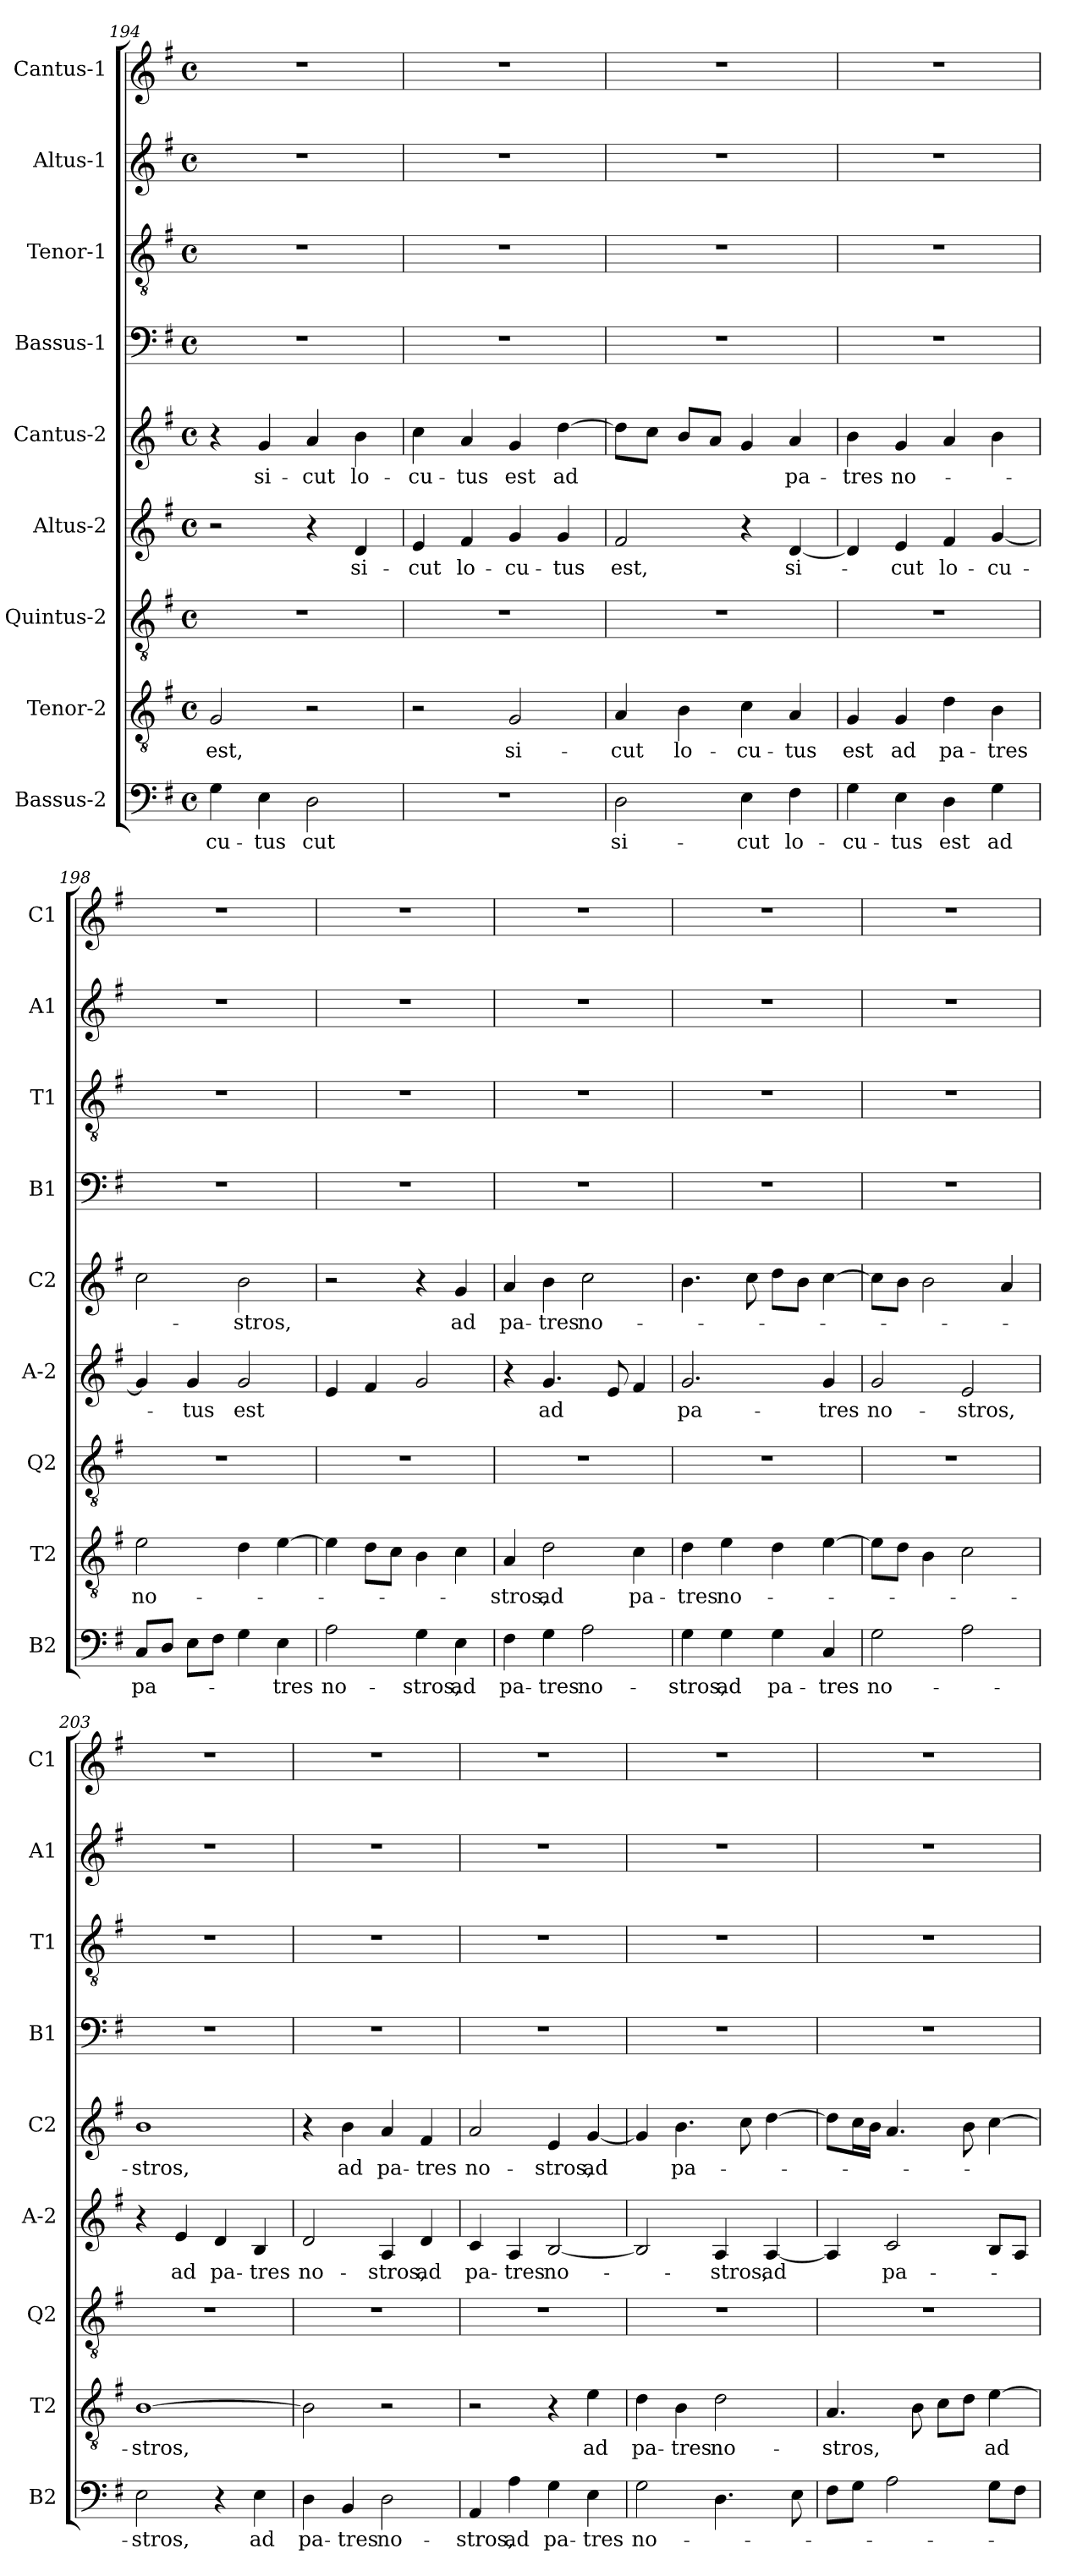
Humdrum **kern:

**kern	**text	**kern	**text	**kern	**kern	**text	**kern	**text	**kern	**kern	**kern	**kern
*part9	*part9	*part8	*part8	*part7	*part6	*part6	*part5	*part5	*part4	*part3	*part2	*part1
*staff9	*staff9	*staff8	*staff8	*staff7	*staff6	*staff6	*staff5	*staff5	*staff4	*staff3	*staff2	*staff1
*I"Bassus-2	*	*I"Tenor-2	*	*I"Quintus-2	*I"Altus-2	*	*I"Cantus-2	*	*I"Bassus-1	*I"Tenor-1	*I"Altus-1	*I"Cantus-1
*I'B2	*	*I'T2	*	*I'Q2	*I'A-2	*	*I'C2	*	*I'B1	*I'T1	*I'A1	*I'C1
*clefF4	*	*clefGv2	*	*clefGv2	*clefG2	*	*clefG2	*	*clefF4	*clefGv2	*clefG2	*clefG2
*k[f#]	*	*k[f#]	*	*k[f#]	*k[f#]	*	*k[f#]	*	*k[f#]	*k[f#]	*k[f#]	*k[f#]
*G:	*	*G:	*	*G:	*G:	*	*G:	*	*G:	*G:	*G:	*G:
*M4/4	*	*M4/4	*	*M4/4	*M4/4	*	*M4/4	*	*M4/4	*M4/4	*M4/4	*M4/4
*met(c)	*	*met(c)	*	*met(c)	*met(c)	*	*met(c)	*	*met(c)	*met(c)	*met(c)	*met(c)
=194	=194	=194	=194	=194	=194	=194	=194	=194	=194	=194	=194	=194
!	!LO:LY:b	!	!LO:LY:b	!	!	!	!	!	!	!	!	!
4G\	-cu-	2G/	est,	1r	2r	.	4r	.	1r	1r	1r	1r
!	!LO:LY:b	!	!	!	!	!	!	!LO:LY:b	!	!	!	!
4E\	-tus	.	.	.	.	.	4g/	si-	.	.	.	.
!	!LO:LY:b	!	!	!	!	!	!	!LO:LY:b	!	!	!	!
2D\	cut	2r	.	.	4r	.	4a/	-cut	.	.	.	.
!	!	!	!	!	!	!LO:LY:b	!	!LO:LY:b	!	!	!	!
.	.	.	.	.	4d/	si-	4b\	lo-	.	.	.	.
=195	=195	=195	=195	=195	=195	=195	=195	=195	=195	=195	=195	=195
!	!	!	!	!	!	!LO:LY:b	!	!LO:LY:b	!	!	!	!
1r	.	2r	.	1r	4e/	-cut	4cc\	-cu-	1r	1r	1r	1r
!	!	!	!	!	!	!LO:LY:b	!	!LO:LY:b	!	!	!	!
.	.	.	.	.	4f#/	lo-	4a/	-tus	.	.	.	.
!	!	!	!LO:LY:b	!	!	!LO:LY:b	!	!LO:LY:b	!	!	!	!
.	.	2G/	si-	.	4g/	-cu-	4g/	est	.	.	.	.
!	!	!	!	!	!	!LO:LY:b	!	!LO:LY:b	!	!	!	!
.	.	.	.	.	4g/	-tus	[4dd\	ad	.	.	.	.
=196	=196	=196	=196	=196	=196	=196	=196	=196	=196	=196	=196	=196
!	!LO:LY:b	!	!LO:LY:b	!	!	!LO:LY:b	!	!	!	!	!	!
2D\	si-	4A/	-cut	1r	2f#/	est,	8dd\L]	.	1r	1r	1r	1r
.	.	.	.	.	.	.	8cc\J	.	.	.	.	.
!	!	!	!LO:LY:b	!	!	!	!	!	!	!	!	!
.	.	4B\	lo-	.	.	.	8b/L	.	.	.	.	.
.	.	.	.	.	.	.	8a/J	.	.	.	.	.
!	!LO:LY:b	!	!LO:LY:b	!	!	!	!	!	!	!	!	!
4E\	-cut	4c\	-cu-	.	4r	.	4g/	.	.	.	.	.
!	!LO:LY:b	!	!LO:LY:b	!	!	!LO:LY:b	!	!LO:LY:b	!	!	!	!
4F#\	lo-	4A/	-tus	.	[4d/	si-	4a/	pa-	.	.	.	.
!!LO:LB:g=z
=197	=197	=197	=197	=197	=197	=197	=197	=197	=197	=197	=197	=197
!	!LO:LY:b	!	!LO:LY:b	!	!	!	!	!LO:LY:b	!	!	!	!
4G\	-cu-	4G/	est	1r	4d/]	.	4b\	-tres	1r	1r	1r	1r
!	!LO:LY:b	!	!LO:LY:b	!	!	!LO:LY:b	!	!LO:LY:b	!	!	!	!
4E\	-tus	4G/	ad	.	4e/	-cut	4g/	no-	.	.	.	.
!	!LO:LY:b	!	!LO:LY:b	!	!	!LO:LY:b	!	!	!	!	!	!
4D\	est	4d\	pa-	.	4f#/	lo-	4a/	.	.	.	.	.
!	!LO:LY:b	!	!LO:LY:b	!	!	!LO:LY:b	!	!	!	!	!	!
4G\	ad	4B\	-tres	.	[4g/	-cu-	4b\	.	.	.	.	.
=198	=198	=198	=198	=198	=198	=198	=198	=198	=198	=198	=198	=198
!	!LO:LY:b	!	!LO:LY:b	!	!	!	!	!	!	!	!	!
8C/L	pa-	2e\	no-	1r	4g/]	.	2cc\	.	1r	1r	1r	1r
8D/J	.	.	.	.	.	.	.	.	.	.	.	.
!	!	!	!	!	!	!LO:LY:b	!	!	!	!	!	!
8E\L	.	.	.	.	4g/	-tus	.	.	.	.	.	.
8F#\J	.	.	.	.	.	.	.	.	.	.	.	.
!	!	!	!	!	!	!LO:LY:b	!	!LO:LY:b	!	!	!	!
4G\	.	4d\	.	.	2g/	est	2b\	-stros,	.	.	.	.
!	!LO:LY:b	!	!	!	!	!	!	!	!	!	!	!
4E\	-tres	[4e\	.	.	.	.	.	.	.	.	.	.
=199	=199	=199	=199	=199	=199	=199	=199	=199	=199	=199	=199	=199
!	!LO:LY:b	!	!	!	!	!	!	!	!	!	!	!
2A\	no-	4e\]	.	1r	4e/	.	2r	.	1r	1r	1r	1r
.	.	8d\L	.	.	4f#/	.	.	.	.	.	.	.
.	.	8c\J	.	.	.	.	.	.	.	.	.	.
!	!LO:LY:b	!	!	!	!	!	!	!	!	!	!	!
4G\	-stros,	4B\	.	.	2g/	.	4r	.	.	.	.	.
!	!LO:LY:b	!	!	!	!	!	!	!LO:LY:b	!	!	!	!
4E\	ad	4c\	.	.	.	.	4g/	ad	.	.	.	.
=200	=200	=200	=200	=200	=200	=200	=200	=200	=200	=200	=200	=200
!	!LO:LY:b	!	!LO:LY:b	!	!	!	!	!LO:LY:b	!	!	!	!
4F#\	pa-	4A/	-stros,	1r	4r	.	4a/	pa-	1r	1r	1r	1r
!	!LO:LY:b	!	!LO:LY:b	!	!	!LO:LY:b	!	!LO:LY:b	!	!	!	!
4G\	-tres	2d\	ad	.	4.g/	ad	4b\	-tres	.	.	.	.
!	!LO:LY:b	!	!	!	!	!	!	!LO:LY:b	!	!	!	!
2A\	no-	.	.	.	.	.	2cc\	no-	.	.	.	.
.	.	.	.	.	8e/	.	.	.	.	.	.	.
!	!	!	!LO:LY:b	!	!	!	!	!	!	!	!	!
.	.	4c\	pa-	.	4f#/	.	.	.	.	.	.	.
=201	=201	=201	=201	=201	=201	=201	=201	=201	=201	=201	=201	=201
!	!LO:LY:b	!	!LO:LY:b	!	!	!LO:LY:b	!	!	!	!	!	!
4G\	-stros,	4d\	-tres	1r	2.g/	pa-	4.b\	.	1r	1r	1r	1r
!	!LO:LY:b	!	!LO:LY:b	!	!	!	!	!	!	!	!	!
4G\	ad	4e\	no-	.	.	.	.	.	.	.	.	.
.	.	.	.	.	.	.	8cc\	.	.	.	.	.
!	!LO:LY:b	!	!	!	!	!	!	!	!	!	!	!
4G\	pa-	4d\	.	.	.	.	8dd\L	.	.	.	.	.
.	.	.	.	.	.	.	8b\J	.	.	.	.	.
!	!LO:LY:b	!	!	!	!	!LO:LY:b	!	!	!	!	!	!
4C/	-tres	[4e\	.	.	4g/	-tres	[4cc\	.	.	.	.	.
!!LO:LB:g=z
=202	=202	=202	=202	=202	=202	=202	=202	=202	=202	=202	=202	=202
!	!LO:LY:b	!	!	!	!	!LO:LY:b	!	!	!	!	!	!
2G\	no-	8e\L]	.	1r	2g/	no-	8cc\L]	.	1r	1r	1r	1r
.	.	8d\J	.	.	.	.	8b\J	.	.	.	.	.
.	.	4B\	.	.	.	.	2b\	.	.	.	.	.
!	!	!	!	!	!	!LO:LY:b	!	!	!	!	!	!
2A\	.	2c\	.	.	2e/	-stros,	.	.	.	.	.	.
.	.	.	.	.	.	.	4a/	.	.	.	.	.
=203	=203	=203	=203	=203	=203	=203	=203	=203	=203	=203	=203	=203
!	!LO:LY:b	!	!LO:LY:b	!	!	!	!	!LO:LY:b	!	!	!	!
2E\	-stros,	[1B	-stros,	1r	4r	.	1b	-stros,	1r	1r	1r	1r
!	!	!	!	!	!	!LO:LY:b	!	!	!	!	!	!
.	.	.	.	.	4e/	ad	.	.	.	.	.	.
!	!	!	!	!	!	!LO:LY:b	!	!	!	!	!	!
4r	.	.	.	.	4d/	pa-	.	.	.	.	.	.
!	!LO:LY:b	!	!	!	!	!LO:LY:b	!	!	!	!	!	!
4E\	ad	.	.	.	4B/	-tres	.	.	.	.	.	.
=204	=204	=204	=204	=204	=204	=204	=204	=204	=204	=204	=204	=204
!	!LO:LY:b	!	!	!	!	!LO:LY:b	!	!	!	!	!	!
4D\	pa-	2B\]	.	1r	2d/	no-	4r	.	1r	1r	1r	1r
!	!LO:LY:b	!	!	!	!	!	!	!LO:LY:b	!	!	!	!
4BB/	-tres	.	.	.	.	.	4b\	ad	.	.	.	.
!	!LO:LY:b	!	!	!	!	!LO:LY:b	!	!LO:LY:b	!	!	!	!
2D\	no-	2r	.	.	4A/	-stros,	4a/	pa-	.	.	.	.
!	!	!	!	!	!	!LO:LY:b	!	!LO:LY:b	!	!	!	!
.	.	.	.	.	4d/	ad	4f#/	-tres	.	.	.	.
=205	=205	=205	=205	=205	=205	=205	=205	=205	=205	=205	=205	=205
!	!LO:LY:b	!	!	!	!	!LO:LY:b	!	!LO:LY:b	!	!	!	!
4AA/	-stros,	2r	.	1r	4c/	pa-	2a/	no-	1r	1r	1r	1r
!	!LO:LY:b	!	!	!	!	!LO:LY:b	!	!	!	!	!	!
4A\	ad	.	.	.	4A/	-tres	.	.	.	.	.	.
!	!LO:LY:b	!	!	!	!	!LO:LY:b	!	!LO:LY:b	!	!	!	!
4G\	pa-	4r	.	.	[2B/	no-	4e/	-stros,	.	.	.	.
!	!LO:LY:b	!	!LO:LY:b	!	!	!	!	!LO:LY:b	!	!	!	!
4E\	-tres	4e\	ad	.	.	.	[4g/	ad	.	.	.	.
=206	=206	=206	=206	=206	=206	=206	=206	=206	=206	=206	=206	=206
!	!LO:LY:b	!	!LO:LY:b	!	!	!	!	!	!	!	!	!
2G\	no-	4d\	pa-	1r	2B/]	.	4g/]	.	1r	1r	1r	1r
!	!	!	!LO:LY:b	!	!	!	!	!LO:LY:b	!	!	!	!
.	.	4B\	-tres	.	.	.	4.b\	pa-	.	.	.	.
!	!	!	!LO:LY:b	!	!	!LO:LY:b	!	!	!	!	!	!
4.D\	.	2d\	no-	.	4A/	-stros,	.	.	.	.	.	.
.	.	.	.	.	.	.	8cc\	.	.	.	.	.
!	!	!	!	!	!	!LO:LY:b	!	!	!	!	!	!
.	.	.	.	.	[4A/	ad	[4dd\	.	.	.	.	.
8E\	.	.	.	.	.	.	.	.	.	.	.	.
!!LO:PB:g=z
=207	=207	=207	=207	=207	=207	=207	=207	=207	=207	=207	=207	=207
!	!	!	!LO:LY:b	!	!	!	!	!	!	!	!	!
8F#\L	.	4.A/	-stros,	1r	4A/]	.	8dd\L]	.	1r	1r	1r	1r
8G\J	.	.	.	.	.	.	16cc\L	.	.	.	.	.
.	.	.	.	.	.	.	16b\JJ	.	.	.	.	.
!	!	!	!	!	!	!LO:LY:b	!	!	!	!	!	!
2A\	.	.	.	.	2c/	pa-	4.a/	.	.	.	.	.
.	.	8B\	.	.	.	.	.	.	.	.	.	.
.	.	8c\L	.	.	.	.	.	.	.	.	.	.
.	.	8d\J	.	.	.	.	8b\	.	.	.	.	.
!	!	!	!LO:LY:b	!	!	!	!	!	!	!	!	!
8G\L	.	[4e\	ad	.	8B/L	.	[4cc\	.	.	.	.	.
8F#\J	.	.	.	.	8A/J	.	.	.	.	.	.	.
=	=	=	=	=	=	=	=	=	=	=	=	=
*-	*-	*-	*-	*-	*-	*-	*-	*-	*-	*-	*-	*-
